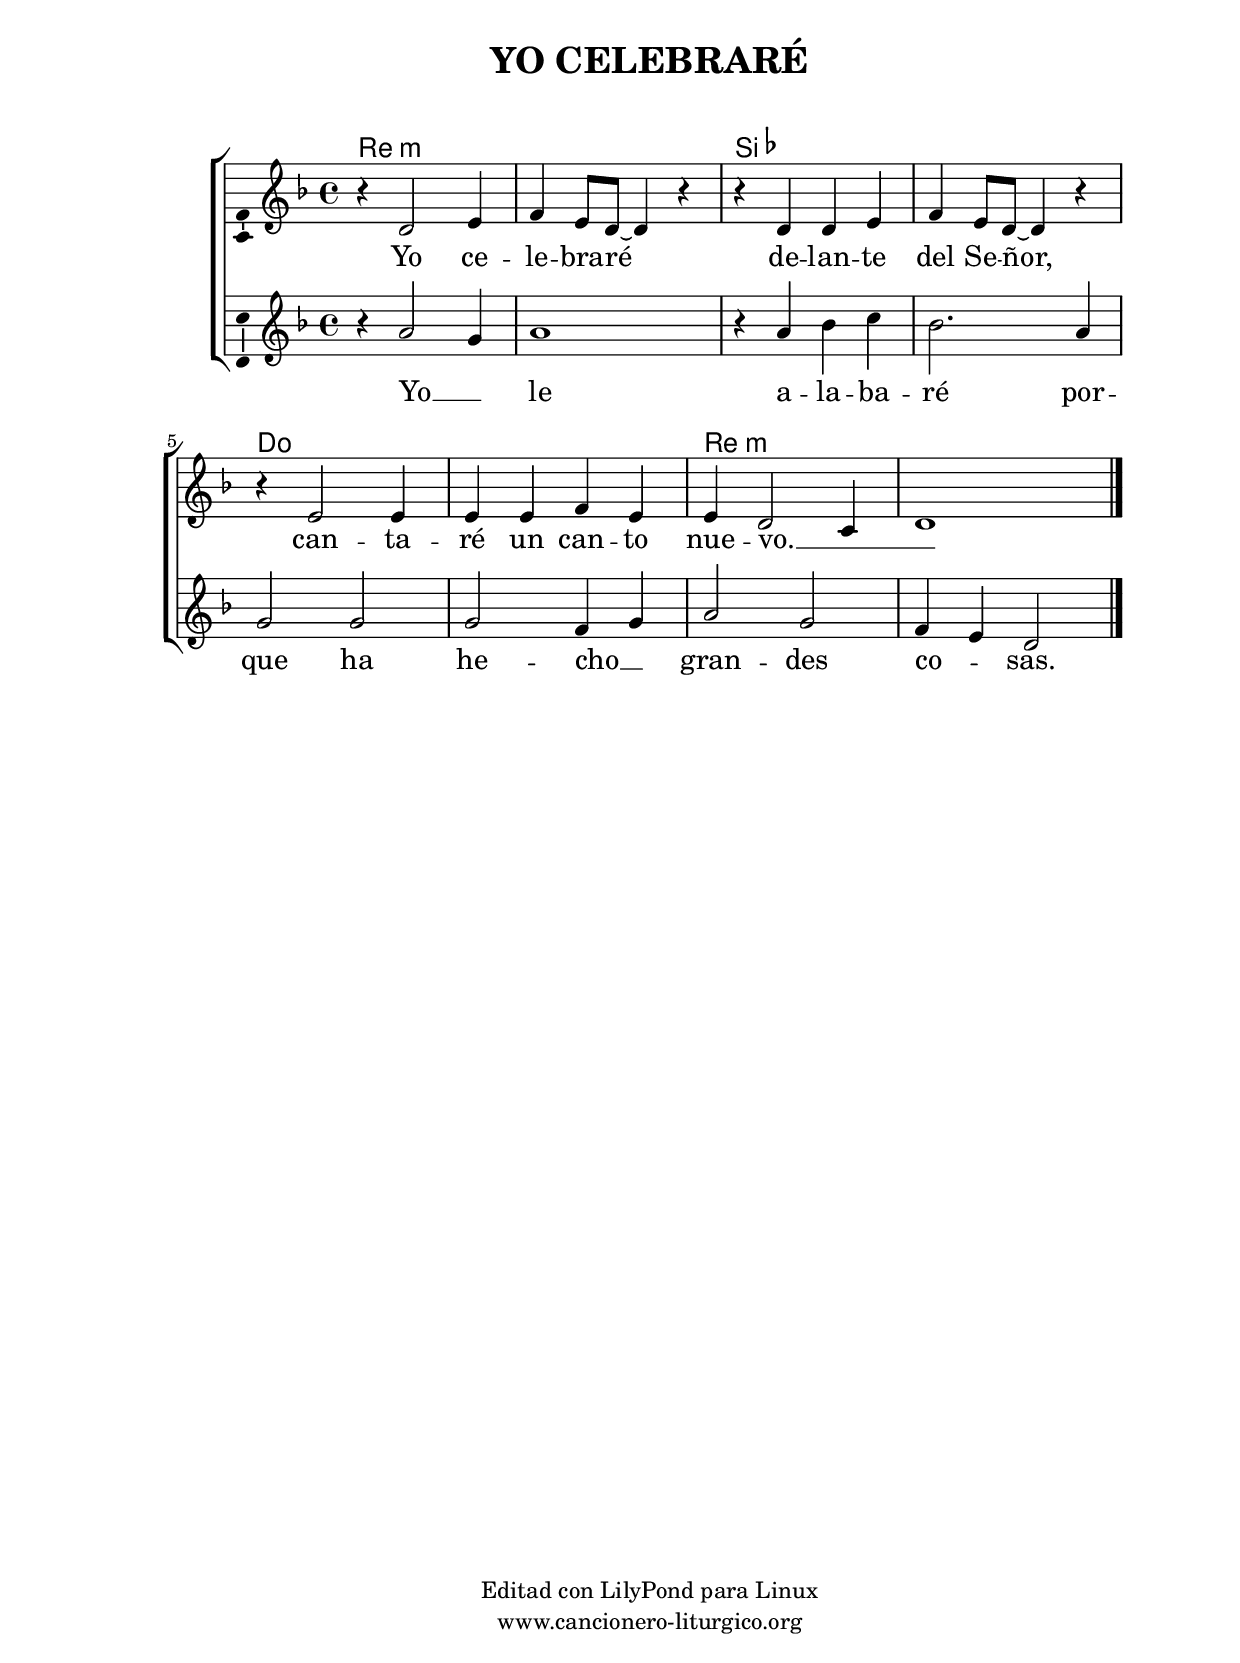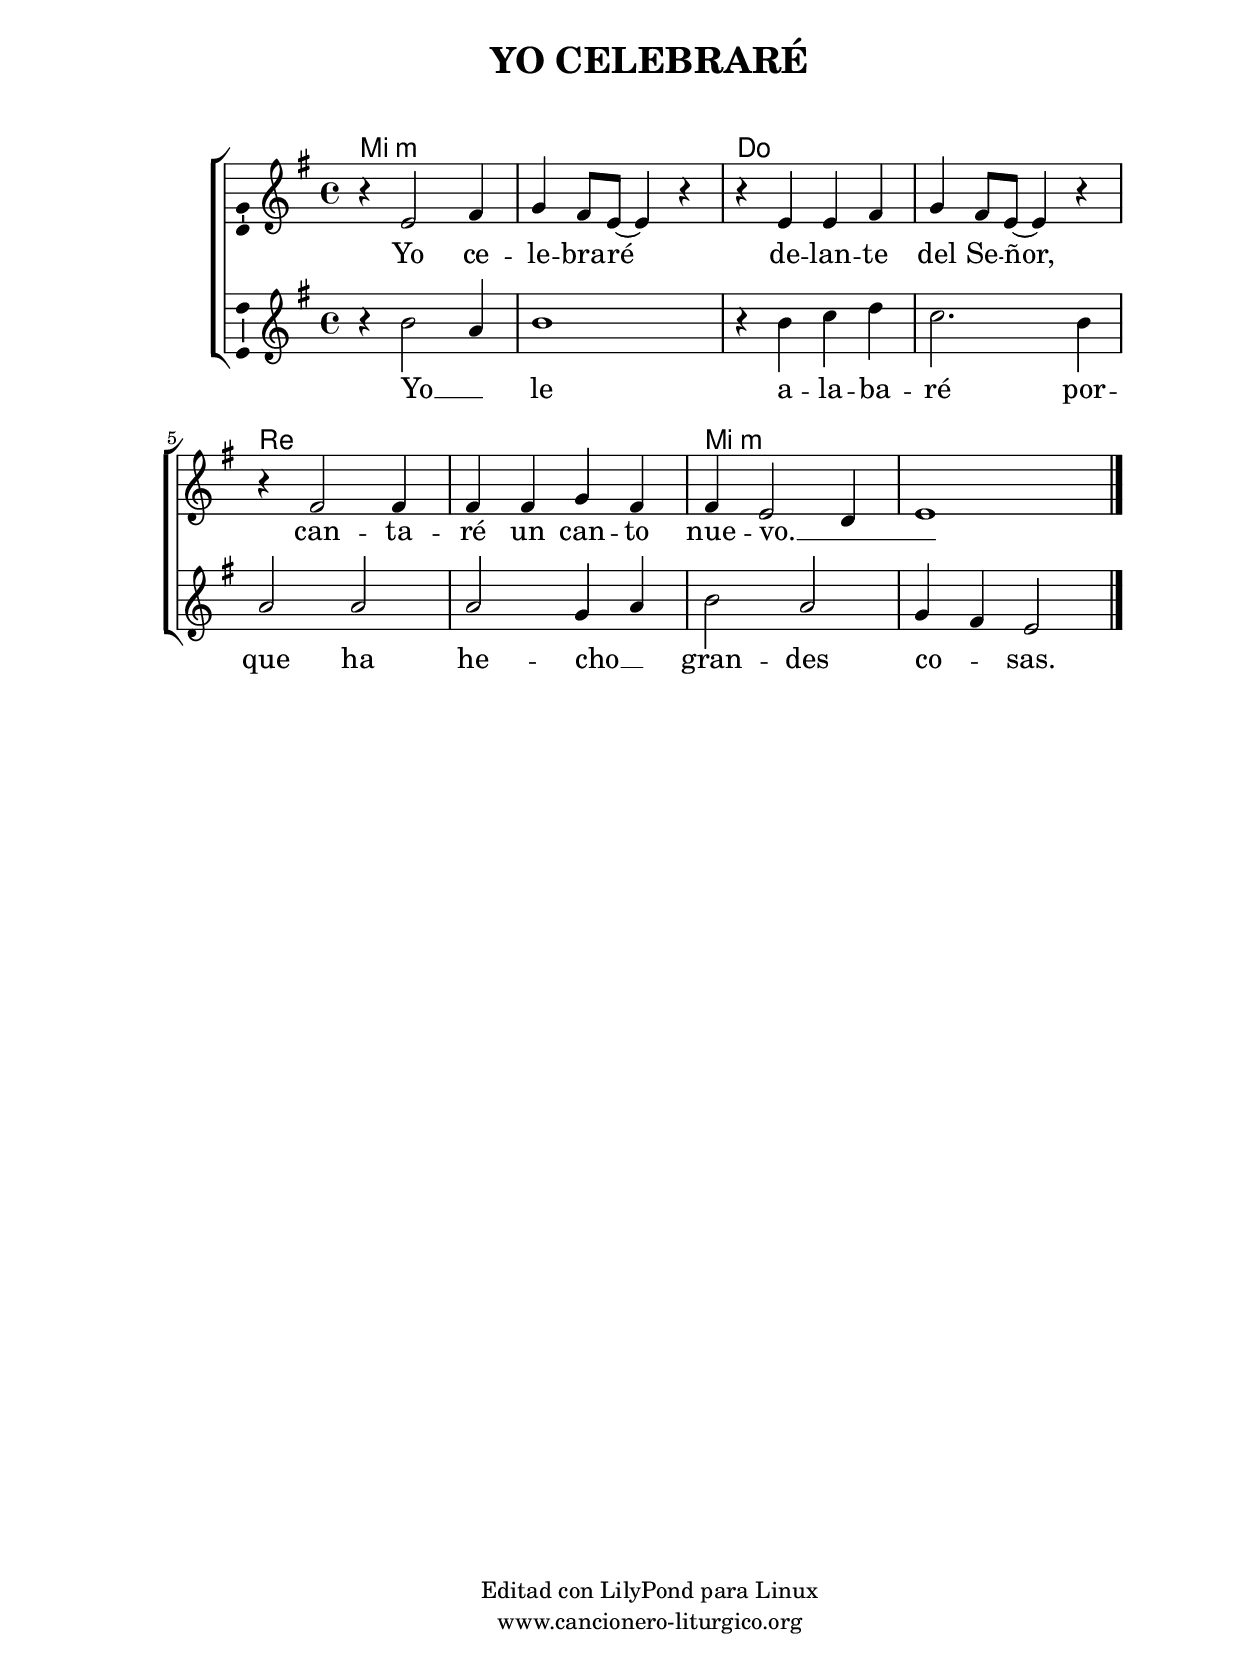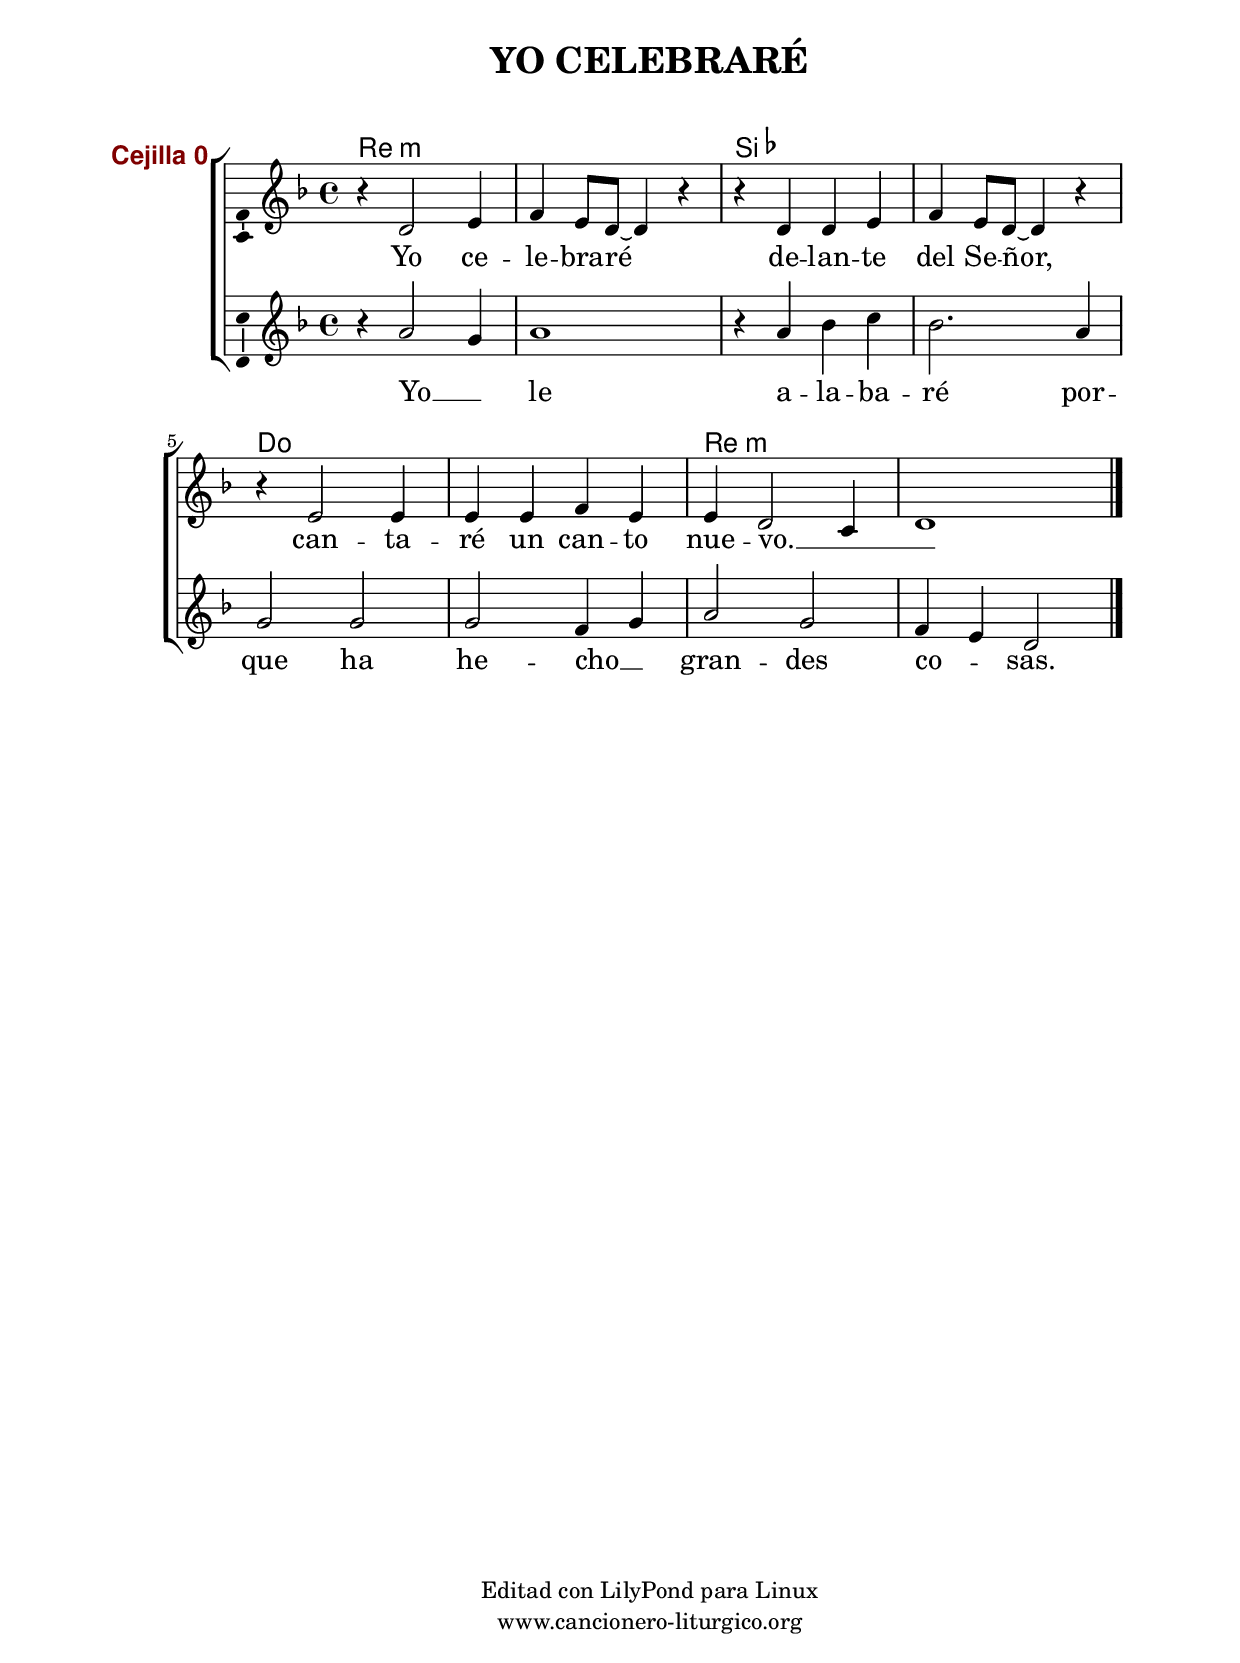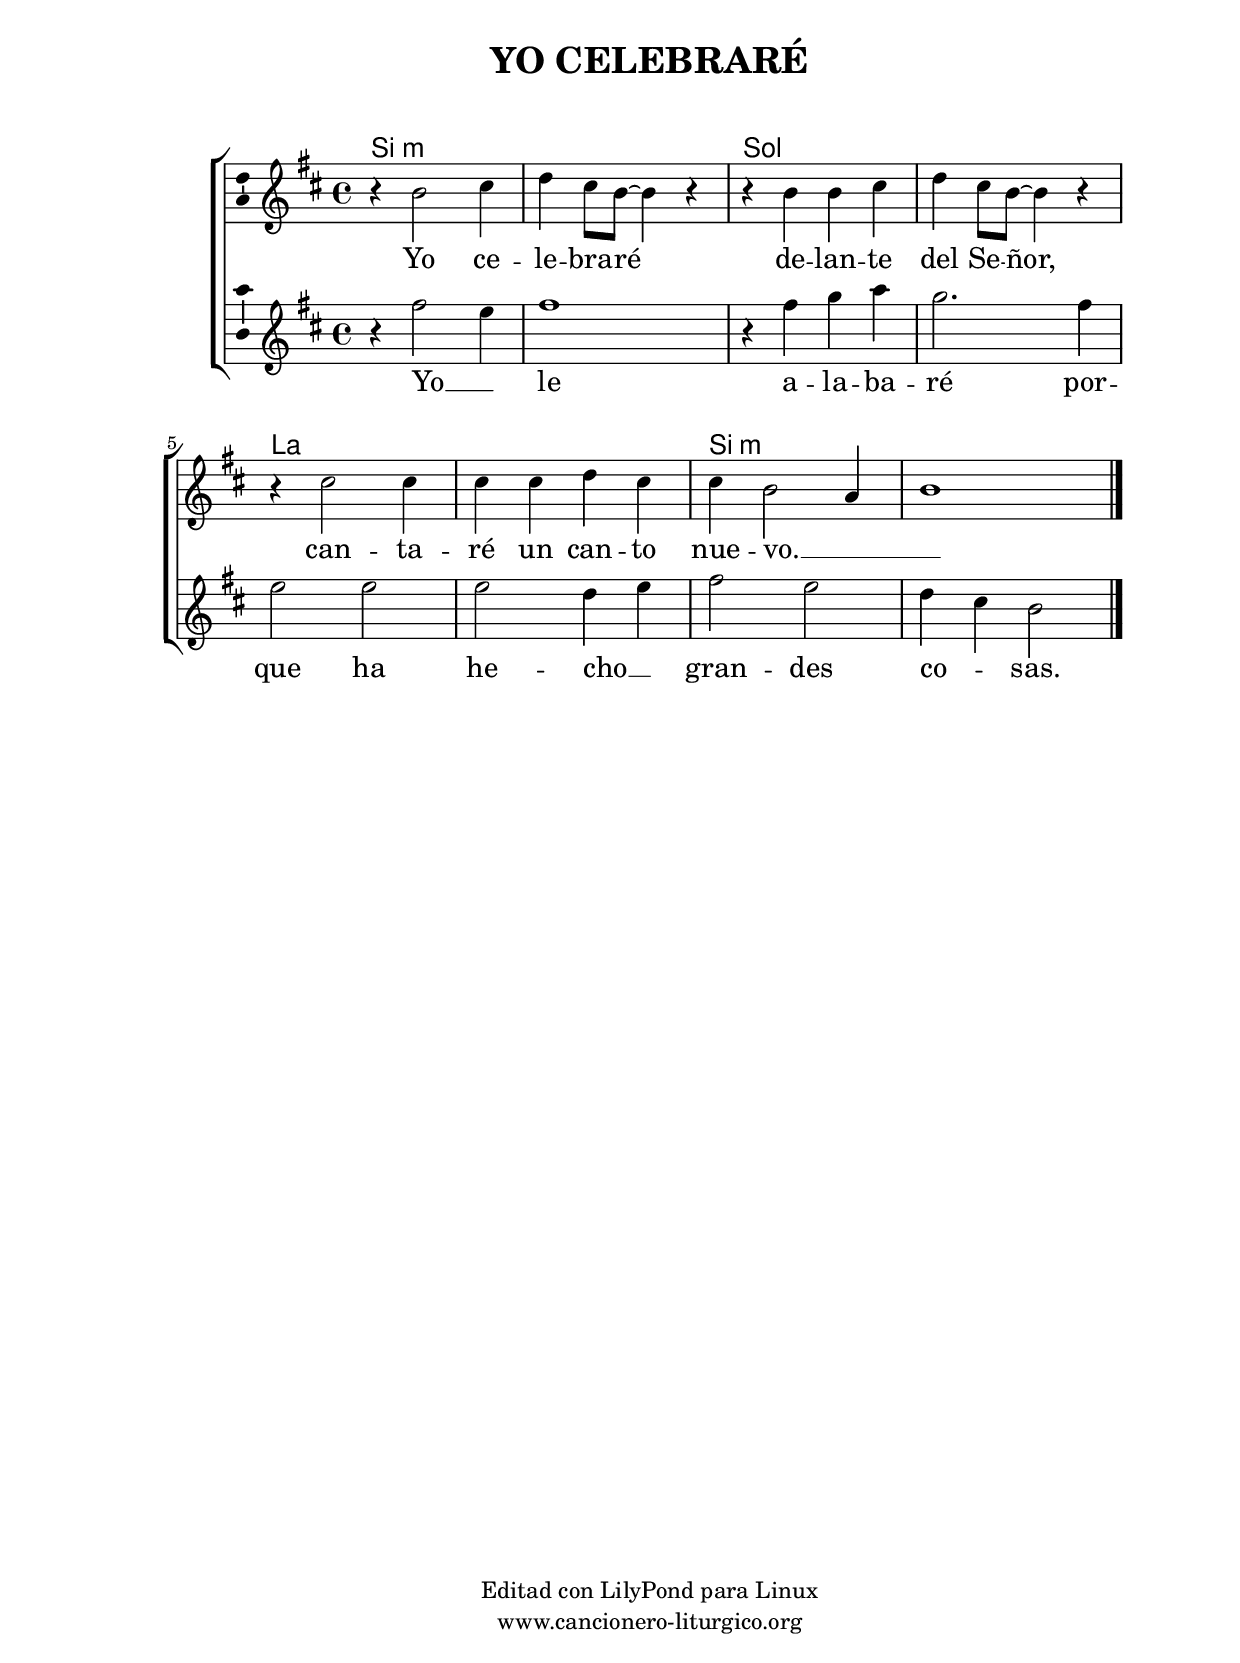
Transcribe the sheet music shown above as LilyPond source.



%versión de lilypond para la que se ha escrito esta partitura:
\version "2.16.0"

	%Tamaño papel
	#(set-default-paper-size "a4")
	%Tamaño partitura
	#(set-global-staff-size 20)
	%No responde al pulsar sobre una nota
	#(ly:set-option 'point-and-click #f)

%parámetros del encabezamiento:
\header {
	title = "YO CELEBRARÉ"
	subtitle = ""
	composer = ""
	poet = ""
%%%	meter = "Tono original: Mi m"
	arranger = ""
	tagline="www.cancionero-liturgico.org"
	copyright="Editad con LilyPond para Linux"
	tiempo = ""
	usos = ""
	letra = ""
	}

%parámetros asociados al papel:
\paper  {
	oddHeaderMarkup = \markup {\fill-line { \on-the-fly #not-first-page \fromproperty #'header:title \on-the-fly #not-first-page \fromproperty #'header:composer }}
	evenHeaderMarkup = \markup {\fill-line { \fromproperty #'header:composer \fromproperty #'header:title }}
	#(set-paper-size "a4")
	print-page-number = ##f
	first-page-number = 1
	print-first-page-number = ##f
%	head-separation = 3.0 \cm
	top-margin = 2.0 \cm
	bottom-margin = 0.5\cm
%%%	bottom-margin = -0.0\cm
	left-margin = 3.0 \cm
	line-width = 16.0 \cm 
	indent = 8\mm
	interscoreline = 2.\mm
	between-system-space = 15\mm
%	para que las partituras no llenen la hoja:
	ragged-bottom = ##t
%	idem para la última hoja:
	ragged-last-bottom = ##f
%	para que las partituras llenen el ancho del papel:
	ragged-last = ##f
	after-title-space = 2.5 \cm
%page-count=1
%system-count=8

	%Flexible Vertical Spacing
%	markup-markup-spacing =
%	#'((basic-distance . 15) (minimum-distance . 15) (padding . 3))
	markup-system-spacing =
	#'((basic-distance . 15) (minimum-distance . 15) (padding . 3))
	system-system-spacing =
	#'((basic-distance . 15) (minimum-distance . 15) (padding . 3))
	score-system-spacing =
	#'((basic-distance . 15) (minimum-distance . 15) (padding . 5))
%	top-system-spacing = % header
%	#'((basic-distance . 8) (minimum-distance . 0) (padding . 0))
%	top-markup-spacing =
%	#'((basic-distance . 20) (minimum-distance . 20) (padding . 0))
	last-bottom-spacing = % footer
	#'((basic-distance . 5) (minimum-distance . 5) (padding . 0))
%	score-markup-spacing =
%	#'((basic-distance . 16) (minimum-distance . 13) (padding . 0))

	}


%parámetros que afectan a toda la partitura:
global =  {
	%clave de sol (G):
	\clef G
	%armadura:
	\transpose e d
	\key e \minor
	\tempo 4=160
	\set Score.tempoHideNote = ##t
	}


acordes = {
	\italianChords
	\chordmode {
	\transpose e d
{

e1:m s c s d s e:m s

}
	}
}

melodia =
	\transpose e d
{
\relative c'{
\time 4/4

r4 e2 fis4
g4 fis8 e~e4 r4
r4 e4 e fis
g4 fis8 e~e4 r4
r4 fis2 fis4
fis4 fis g fis
fis4 e2 d4
e1

\bar "|."
}
}

melodiados =
	\transpose e d
{
\relative c''{
\time 4/4

r4 b2 a4
b1
r4 b4 c d
c2. b4
a2 a
a2 g4 a
b2 a
g4 fis e2

\bar "|."
}
}

texto = \lyricmode {
Yo ce -- le -- bra -- ré
de -- lan -- te del Se -- ñor,
can -- ta -- ré un can -- to nue -- vo. __ _ _

}

textodos = \lyricmode {
Yo __ _ le a -- la -- ba -- ré
por -- que ha he -- cho __ _ gran -- des co -- _ sas.

}


acordesStaff = \context ChordNames = acordesStaff <<
	\set chordChanges = ##t
	\acordes
	>>


%%%%%%%%%%%%%%%%%%%%%%%%%%%%%%%%%%% CEJILLA %%%%%%%%%%%%%%%%%%%%%%%%%%%%%%%%%%%
acordescejilla = {
%%%	\override ChordNames.ChordName #'font-size = #-1
%%%	\override ChordNames.ChordName #'font-series = #'bold
	\transpose c c {
		\acordes
		}
	}

acordescejillaStaff = \context ChordNames = acordescejillaStaff <<
	\set Staff.instrumentName = \markup \with-color #darkred \larger \bold \sans "Cejilla 0"
	\set chordChanges = ##t
	\acordescejilla
	>>
%%%%%%%%%%%%%%%%%%%%%%%%%%%%%%%%%%% CEJILLA %%%%%%%%%%%%%%%%%%%%%%%%%%%%%%%%%%%


vozStaff = \context Voice = vozStaff
\with {\consists "Ambitus_engraver"}
<<
%	\set Staff.instrumentName = ""
%	\set Staff.shortInstrumentName = ""
%	\set Staff.midiInstrument = #"cbrinet"
%	\set Staff.midiInstrument = #"cello"
%	\set Staff.midiInstrument = #"flute"
	\set Staff.midiInstrument = #"electric guitar (jazz)"
%	\set Staff.midiInstrument = #"english horn"
%	\set Staff.midiInstrument = #"violin"
%	\set Staff.midiInstrument = #"glockenspiel"
	\set Staff.midiMinimumVolume = #0.7
	\set Staff.midiMaximumVolume = #0.9
	\global
	\melodia
	>>

vozdosStaff = \context Voice = vozdosStaff
\with {\consists "Ambitus_engraver"}
<<
%	\set Staff.instrumentName = ""
%	\set Staff.shortInstrumentName = ""
%	\set Staff.midiInstrument = #"clarinet"
	\set Staff.midiInstrument = #"violin"
%	\set Staff.midiInstrument = #"glockenspiel"
	\set Staff.midiMinimumVolume = #0.7
	\set Staff.midiMaximumVolume = #0.9
	\global
	\melodiados
	>>

textoStaff = \context Lyrics = textoStaff <<
	\lyricsto vozStaff \texto
	>>

textodosStaff = \context Lyrics = textodosStaff <<
	\lyricsto vozdosStaff \textodos
	>>


\book {
	\score {
		\context ChoirStaff {
%			\override StaffGroup.SystemStartBracket #'collapse-height = #1
%			\override Score.SystemStartBar #'collapse-height = #1
			<<
			\acordesStaff
			\vozStaff
			\textoStaff
			\vozdosStaff
			\textodosStaff
			>>
			}
		\layout {
	    		\context {
				\Lyrics
				\override LyricText #'font-size = #2
				}
	   		 \context {
				\Score
				\override StaffSymbol #'staff-space = #(magstep +3)
				}
			}
		}
	\score {
		\unfoldRepeats
		\context ChoirStaff {
			<<
			\acordesStaff
			\vozStaff
			\vozdosStaff
			>>
			}
		\midi {
	  		\context {
	  			\Score
				tempoWholesPerMinute = #(ly:make-moment 70 4)
				}
			}
		}
	}


%Partitura para guitarra
#(define output-suffix "G")
\book {
	\score {
		\context ChoirStaff {
%			\override StaffGroup.SystemStartBracket #'collapse-height = #1
%			\override Score.SystemStartBar #'collapse-height = #1
			<<
			\acordescejillaStaff
			\vozStaff
			\textoStaff
			\vozdosStaff
			\textodosStaff
			>>
			}
		\layout {
%%%%%%%%%%%%%%%%%%%%%%%%%%%%%%%%%%% CEJILLA %%%%%%%%%%%%%%%%%%%%%%%%%%%%%%%%%%%
			\context {
				\ChordNames \consists Instrument_name_engraver
				}
%%%%%%%%%%%%%%%%%%%%%%%%%%%%%%%%%%% CEJILLA %%%%%%%%%%%%%%%%%%%%%%%%%%%%%%%%%%%
	    		\context {
				\Lyrics
				\override LyricText #'font-size = #2
				}
	   		 \context {
				\Score
				\override StaffSymbol #'staff-space = #(magstep +3)
				}
			}
		}
	}


#(define output-suffix "C")
\book {
	\score {
		\context ChoirStaff {
%			\override StaffGroup.SystemStartBracket #'collapse-height = #1
%			\override Score.SystemStartBar #'collapse-height = #1
\transpose c d
			<<
			\acordesStaff
			\vozStaff
			\textoStaff
			\vozdosStaff
			\textodosStaff
			>>
			}
		\layout {
	    		\context {
				\Lyrics
				\override LyricText #'font-size = #2
				}
	   		 \context {
				\Score
				\override StaffSymbol #'staff-space = #(magstep +3)
				}
			}
		}
	}


#(define output-suffix "S")
\book {
	\score {
		\context ChoirStaff {
%			\override StaffGroup.SystemStartBracket #'collapse-height = #1
%			\override Score.SystemStartBar #'collapse-height = #1
\transpose c a
			<<
			\acordesStaff
			\vozStaff
			\textoStaff
			\vozdosStaff
			\textodosStaff
			>>
			}
		\layout {
	    		\context {
				\Lyrics
				\override LyricText #'font-size = #2
				}
	   		 \context {
				\Score
				\override StaffSymbol #'staff-space = #(magstep +3)
				}
			}
		}
	}


